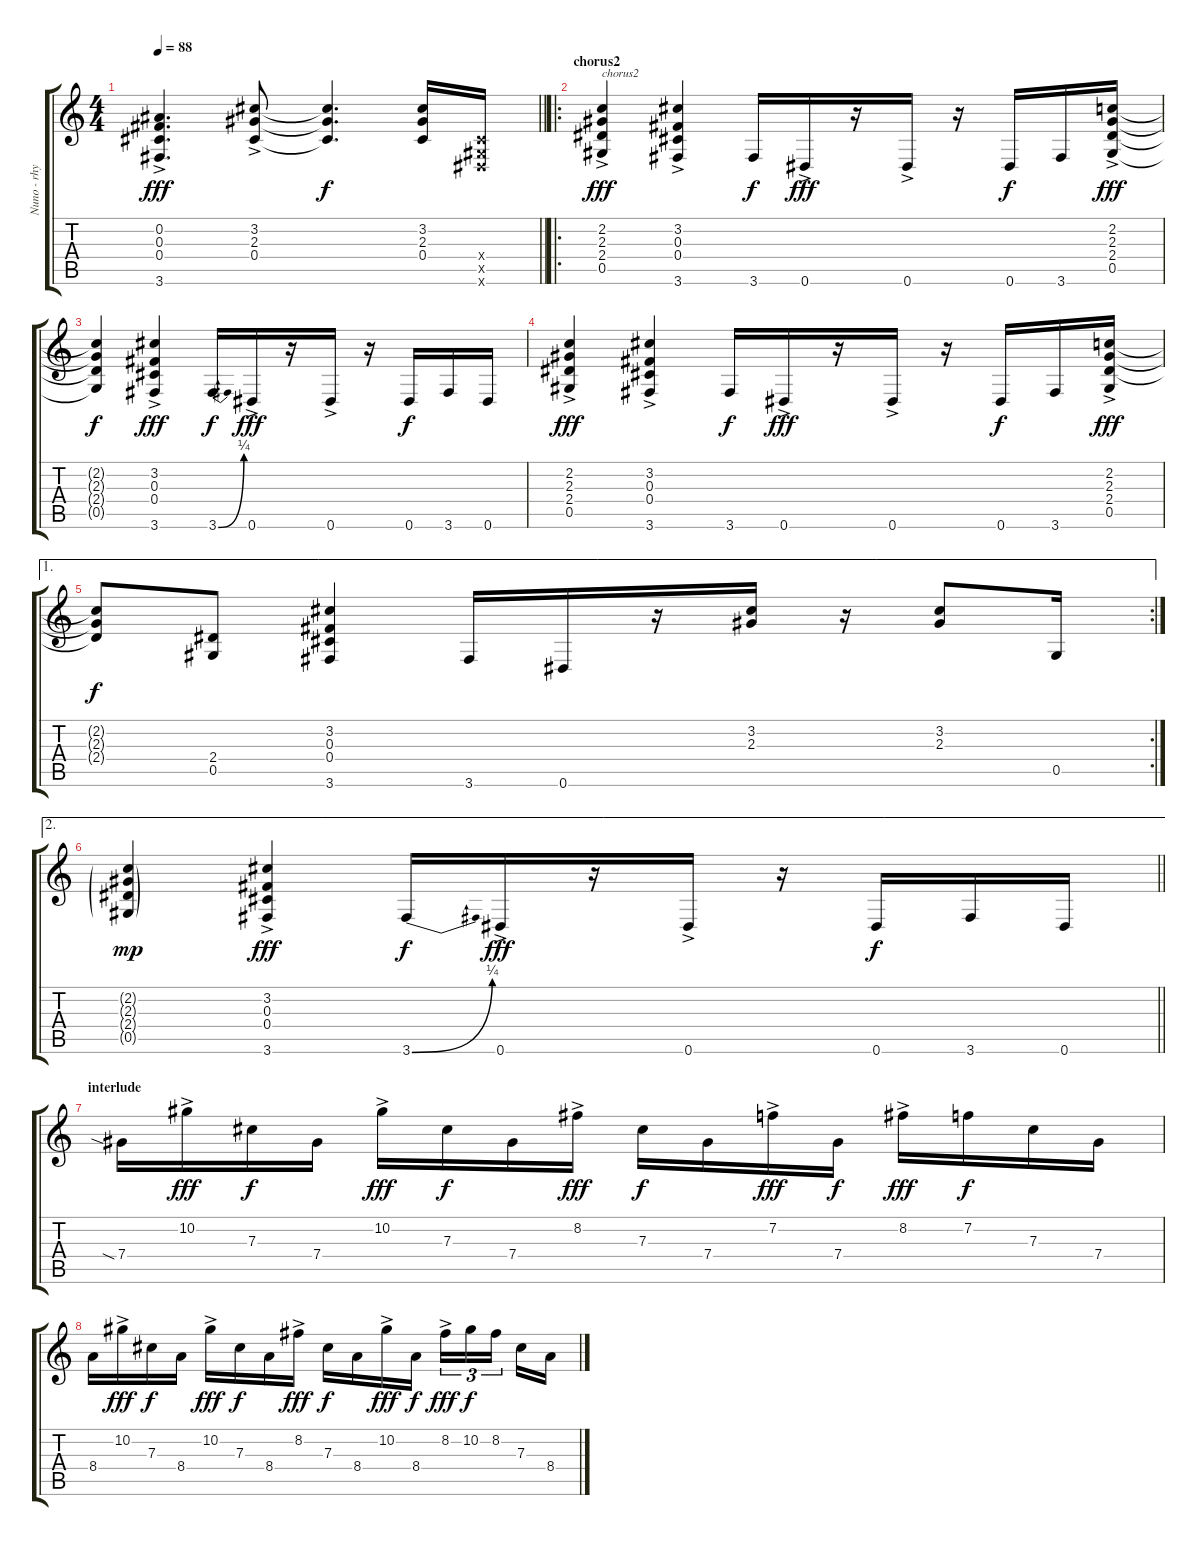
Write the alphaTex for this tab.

\track ("Nuno - rhythm" "Nuno - rhy") {instrument distortionguitar}
\staff {score tabs}
\tuning (Eb4 Bb3 Gb3 Db3 Ab2 Eb2) {hide}
\ts (4 4)
\tempo 88
\clef g2
\barLineRight lightlight
\ks c
(0.2{ac} 0.3{ac} 0.4{ac} 3.6{ac}).4{d dy fff} (3.2{ac} 2.3{ac} 0.4{ac}).8 (3.2{t} 2.3{t} 0.4{t}).4{d dy f} (3.2 2.3 0.4).16 (0.4{x} 0.5{x} 0.6{x}).16 |
\ro
\section ("" "chorus2")
(2.2{ac} 2.3{ac} 2.4{ac} 0.5{ac}).4{txt "chorus2" dy fff} (3.2{ac} 0.3{ac} 0.4{ac} 3.6{ac}).4 3.6.16{dy f} 0.6{ac}.16{dy fff} r.16 0.6{ac}.16 r.16 0.6.16{dy f} 3.6.16 (2.2{ac} 2.3{ac} 2.4{ac} 0.5{ac}).16{dy fff} |
(2.2{t} 2.3{t} 2.4{t} 0.5{t}).4{dy f} (3.2{ac} 0.3{ac} 0.4{ac} 3.6{ac}).4{dy fff} 3.6{be (bend 0 0 60 1)}.16{dy f} 0.6{ac}.16{dy fff} r.16 0.6{ac}.16 r.16 0.6.16{dy f} 3.6.16 0.6.16 |
(2.2{ac} 2.3{ac} 2.4{ac} 0.5{ac}).4{dy fff} (3.2{ac} 0.3{ac} 0.4{ac} 3.6{ac}).4 3.6.16{dy f} 0.6{ac}.16{dy fff} r.16 0.6{ac}.16 r.16 0.6.16{dy f} 3.6.16 (2.2{ac} 2.3{ac} 2.4{ac} 0.5{ac}).16{dy fff} |
\ae 1
\rc 2
(2.2{t} 2.3{t} 2.4{t}).8{dy f} (2.4 0.5).8 (3.2 0.3 0.4 3.6).4 3.6.16 0.6.16 r.16 (3.2 2.3).16 r.16 (3.2 2.3).8 0.5.16 |
\ae 2
\barLineRight lightlight
(2.2{g} 2.3{g} 2.4{g} 0.5{g}).4{dy mp} (3.2{ac} 0.3{ac} 0.4{ac} 3.6{ac}).4{dy fff} 3.6{be (bend 0 0 60 1)}.16{dy f} 0.6{ac}.16{dy fff} r.16 0.6{ac}.16 r.16 0.6.16{dy f} 3.6.16 0.6.16 |
\section ("" "interlude")
7.4{sia}.16 10.2{ac}.16{dy fff} 7.3.16{dy f} 7.4.16 10.2{ac}.16{dy fff} 7.3.16{dy f} 7.4.16 8.2{ac}.16{dy fff} 7.3.16{dy f} 7.4.16 7.2{ac}.16{dy fff} 7.4.16{dy f} 8.2{ac}.16{dy fff} 7.2.16{dy f} 7.3.16 7.4.16 |
8.4.16 10.2{ac}.16{dy fff} 7.3.16{dy f} 8.4.16 10.2{ac}.16{dy fff} 7.3.16{dy f} 8.4.16 8.2{ac}.16{dy fff} 7.3.16{dy f} 8.4.16 10.2{ac}.16{dy fff} 8.4.16{dy f} 8.2{ac}.16{tu (3 2) dy fff} 10.2.16{tu (3 2) dy f} 8.2.16{tu (3 2) beam splitsecondary} 7.3.16 8.4.16
